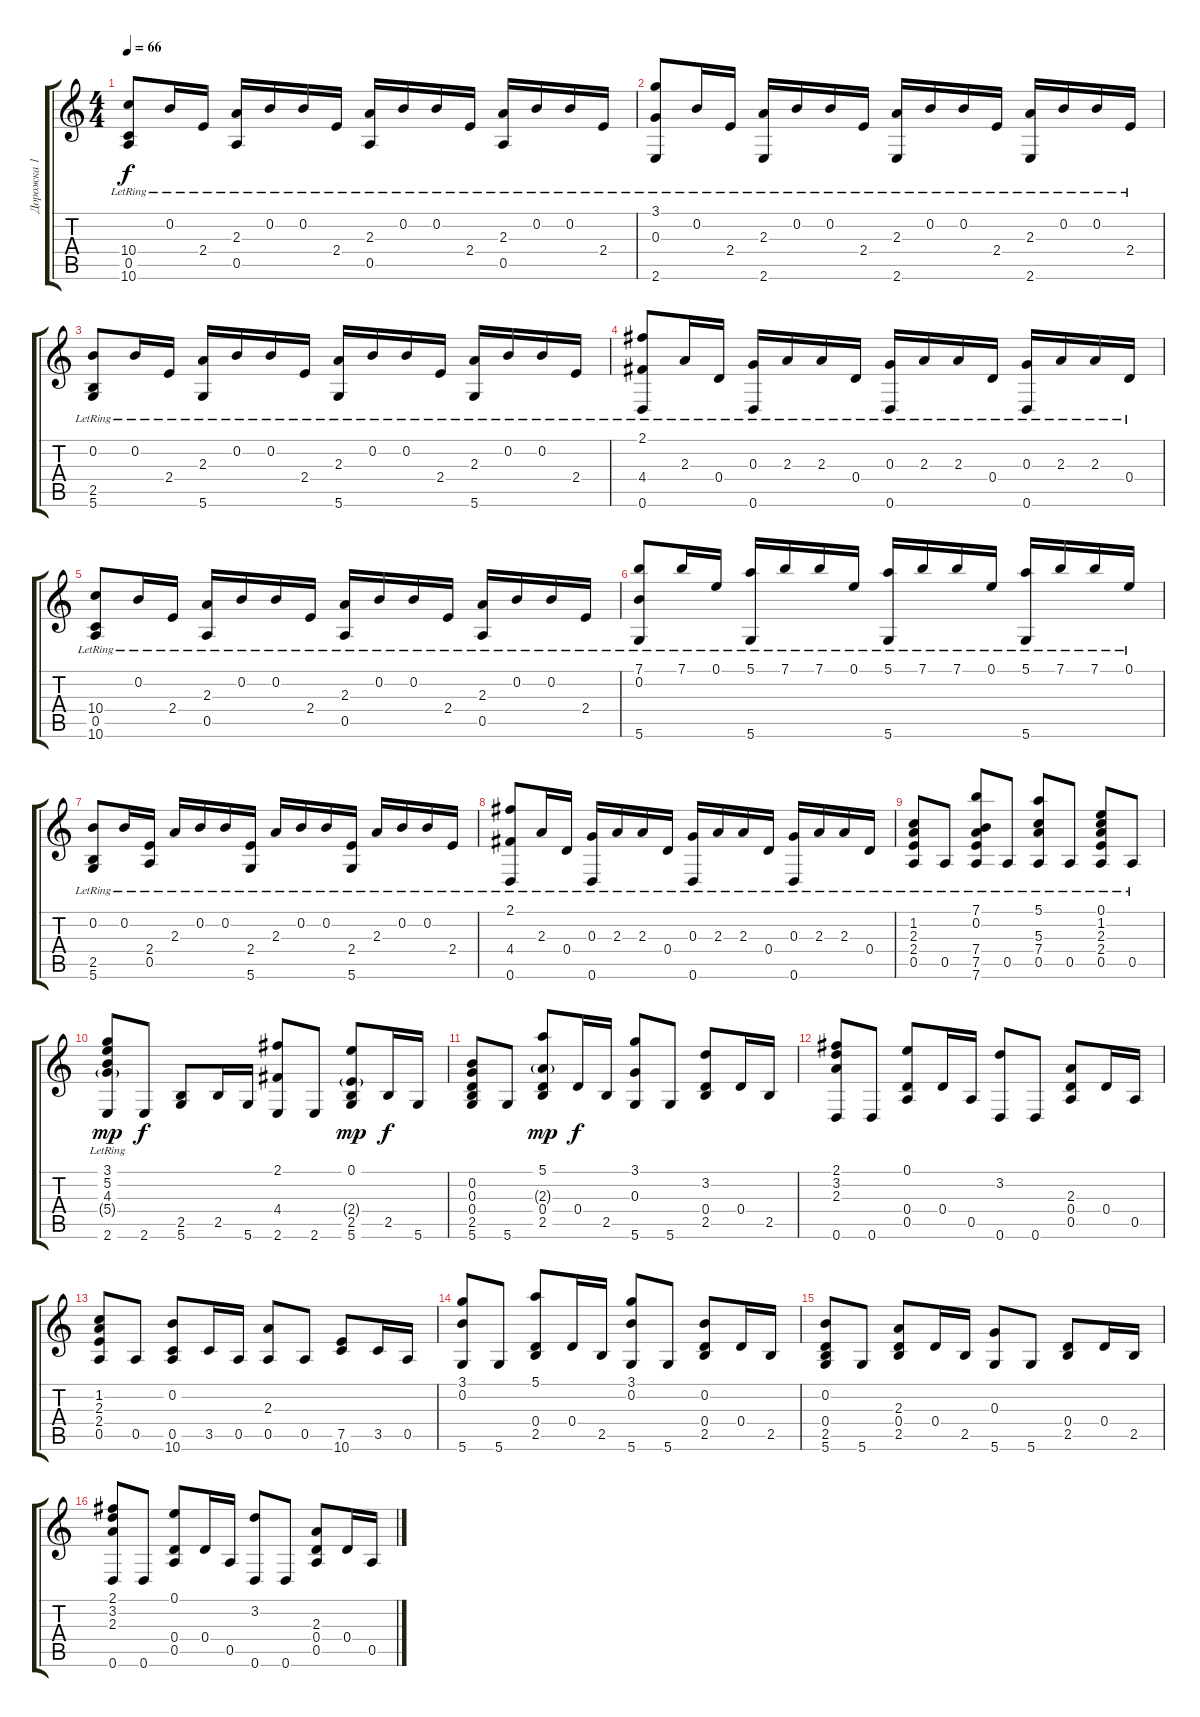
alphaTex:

\track ("Дорожка 1" "Дорожка 1") {instrument acousticguitarsteel}
\staff {score tabs}
\tuning (E4 B3 G3 D3 A2 D2) {hide}
\ts (4 4)
\tempo 66
\clef g2
\ks c
(10.4{lr} 0.5{lr} 10.6{lr}).8{dy f} 0.2{lr}.16 2.4{lr}.16 (2.3{lr} 0.5{lr}).16 0.2{lr}.16 0.2{lr}.16 2.4{lr}.16 (2.3{lr} 0.5{lr}).16 0.2{lr}.16 0.2{lr}.16 2.4{lr}.16 (2.3{lr} 0.5{lr}).16 0.2{lr}.16 0.2{lr}.16 2.4{lr}.16 |
(3.1{lr} 0.3{lr} 2.6{lr}).8 0.2{lr}.16 2.4{lr}.16 (2.3{lr} 2.6{lr}).16 0.2{lr}.16 0.2{lr}.16 2.4{lr}.16 (2.3{lr} 2.6{lr}).16 0.2{lr}.16 0.2{lr}.16 2.4{lr}.16 (2.3{lr} 2.6{lr}).16 0.2{lr}.16 0.2{lr}.16 2.4{lr}.16 |
(0.2{lr} 2.5{lr} 5.6{lr}).8 0.2{lr}.16 2.4{lr}.16 (2.3{lr} 5.6{lr}).16 0.2{lr}.16 0.2{lr}.16 2.4{lr}.16 (2.3{lr} 5.6{lr}).16 0.2{lr}.16 0.2{lr}.16 2.4{lr}.16 (2.3{lr} 5.6{lr}).16 0.2{lr}.16 0.2{lr}.16 2.4{lr}.16 |
(2.1{lr} 4.4{lr} 0.6{lr}).8 2.3{lr}.16 0.4{lr}.16 (0.3{lr} 0.6{lr}).16 2.3{lr}.16 2.3{lr}.16 0.4{lr}.16 (0.3{lr} 0.6{lr}).16 2.3{lr}.16 2.3{lr}.16 0.4{lr}.16 (0.3{lr} 0.6{lr}).16 2.3{lr}.16 2.3{lr}.16 0.4{lr}.16 |
(10.4{lr} 0.5{lr} 10.6{lr}).8 0.2{lr}.16 2.4{lr}.16 (2.3{lr} 0.5{lr}).16 0.2{lr}.16 0.2{lr}.16 2.4{lr}.16 (2.3{lr} 0.5{lr}).16 0.2{lr}.16 0.2{lr}.16 2.4{lr}.16 (2.3{lr} 0.5{lr}).16 0.2{lr}.16 0.2{lr}.16 2.4{lr}.16 |
(7.1{lr} 0.2{lr} 5.6{lr}).8 7.1{lr}.16 0.1{lr}.16 (5.1{lr} 5.6{lr}).16 7.1{lr}.16 7.1{lr}.16 0.1{lr}.16 (5.1{lr} 5.6{lr}).16 7.1{lr}.16 7.1{lr}.16 0.1{lr}.16 (5.1{lr} 5.6{lr}).16 7.1{lr}.16 7.1{lr}.16 0.1{lr}.16 |
(0.2{lr} 2.5{lr} 5.6{lr}).8 0.2{lr}.16 (2.4{lr} 0.5{lr}).16 2.3{lr}.16 0.2{lr}.16 0.2{lr}.16 (2.4{lr} 5.6{lr}).16 2.3{lr}.16 0.2{lr}.16 0.2{lr}.16 (2.4{lr} 5.6{lr}).16 2.3{lr}.16 0.2{lr}.16 0.2{lr}.16 2.4{lr}.16 |
(2.1{lr} 4.4{lr} 0.6{lr}).8 2.3{lr}.16 0.4{lr}.16 (0.3{lr} 0.6{lr}).16 2.3{lr}.16 2.3{lr}.16 0.4{lr}.16 (0.3{lr} 0.6{lr}).16 2.3{lr}.16 2.3{lr}.16 0.4{lr}.16 (0.3{lr} 0.6{lr}).16 2.3{lr}.16 2.3{lr}.16 0.4{lr}.16 |
(1.2{lr} 2.3{lr} 2.4{lr} 0.5{lr}).8 0.5{lr}.8 (7.1{lr} 0.2 7.4 7.5 7.6).8 0.5{lr}.8 (5.1{lr} 5.3{lr} 7.4{lr} 0.5{lr}).8 0.5{lr}.8 (0.1{lr} 1.2{lr} 2.3{lr} 2.4{lr} 0.5{lr}).8 0.5{lr}.8 |
(3.1{lr} 5.2{lr} 4.3{lr} 5.4{g lr} 2.6{lr}).8{dy mp} 2.6.8{dy f} (2.5 5.6).8 2.5.16 5.6.16 (2.1 4.4 2.6).8 2.6.8 (0.1 2.4{g} 2.5 5.6).8{dy mp} 2.5.16{dy f} 5.6.16 |
(0.2 0.3 0.4 2.5 5.6).8 5.6.8 (5.1 2.3{g} 0.4 2.5).8{dy mp} 0.4.16{dy f} 2.5.16 (3.1 0.3 5.6).8 5.6.8 (3.2 0.4 2.5).8 0.4.16 2.5.16 |
(2.1 3.2 2.3 0.6).8 0.6.8 (0.1 0.4 0.5).8 0.4.16 0.5.16 (3.2 0.6).8 0.6.8 (2.3 0.4 0.5).8 0.4.16 0.5.16 |
(1.2 2.3 2.4 0.5).8 0.5.8 (0.2 0.5 10.6).8 3.5.16 0.5.16 (2.3 0.5).8 0.5.8 (7.5 10.6).8 3.5.16 0.5.16 |
(3.1 0.2 5.6).8 5.6.8 (5.1 0.4 2.5).8 0.4.16 2.5.16 (3.1 0.2 5.6).8 5.6.8 (0.2 0.4 2.5).8 0.4.16 2.5.16 |
(0.2 0.4 2.5 5.6).8 5.6.8 (2.3 0.4 2.5).8 0.4.16 2.5.16 (0.3 5.6).8 5.6.8 (0.4 2.5).8 0.4.16 2.5.16 |
(2.1 3.2 2.3 0.6).8 0.6.8 (0.1 0.4 0.5).8 0.4.16 0.5.16 (3.2 0.6).8 0.6.8 (2.3 0.4 0.5).8 0.4.16 0.5.16
